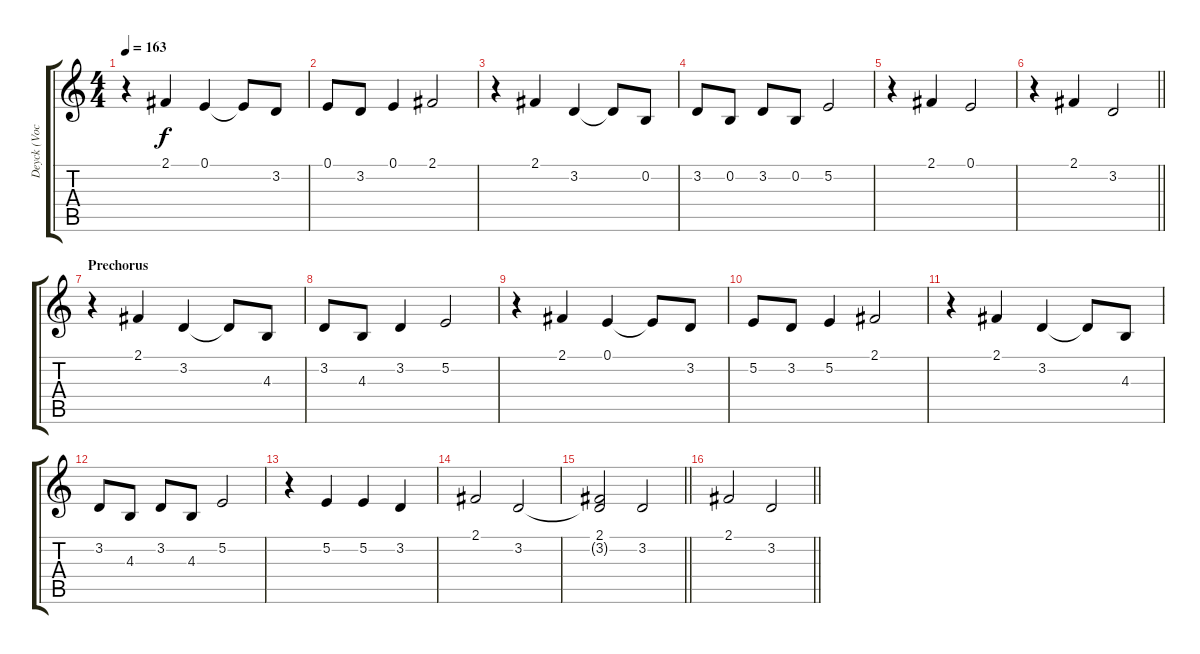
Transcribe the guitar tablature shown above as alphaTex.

\track ("Deyck (Vocals)" "Deyck (Voc") {instrument lead2sawtooth}
\staff {score tabs}
\tuning (E4 B3 G3 D3 A2 E2) {hide}
\ts (4 4)
\tempo 163
\clef g2
\ks c
r.4{dy f} 2.1.4 0.1.4 0.1{t}.8 3.2.8 |
0.1.8 3.2.8 0.1.4 2.1.2 |
r.4 2.1.4 3.2.4 3.2{t}.8 0.2.8 |
3.2.8 0.2.8 3.2.8 0.2.8 5.2.2 |
r.4 2.1.4 0.1.2 |
\barLineRight lightlight
r.4 2.1.4 3.2.2 |
\section ("" "Prechorus")
r.4 2.1.4 3.2.4 3.2{t}.8 4.3.8 |
3.2.8 4.3.8 3.2.4 5.2.2 |
r.4 2.1.4 0.1.4 0.1{t}.8 3.2.8 |
5.2.8 3.2.8 5.2.4 2.1.2 |
r.4 2.1.4 3.2.4 3.2{t}.8 4.3.8 |
3.2.8 4.3.8 3.2.8 4.3.8 5.2.2 |
r.4 5.2.4 5.2.4 3.2.4 |
2.1.2 3.2.2 |
\barLineRight lightlight
(2.1 3.2{t}).2 3.2.2 |
\barLineRight lightlight
2.1.2 3.2.2
